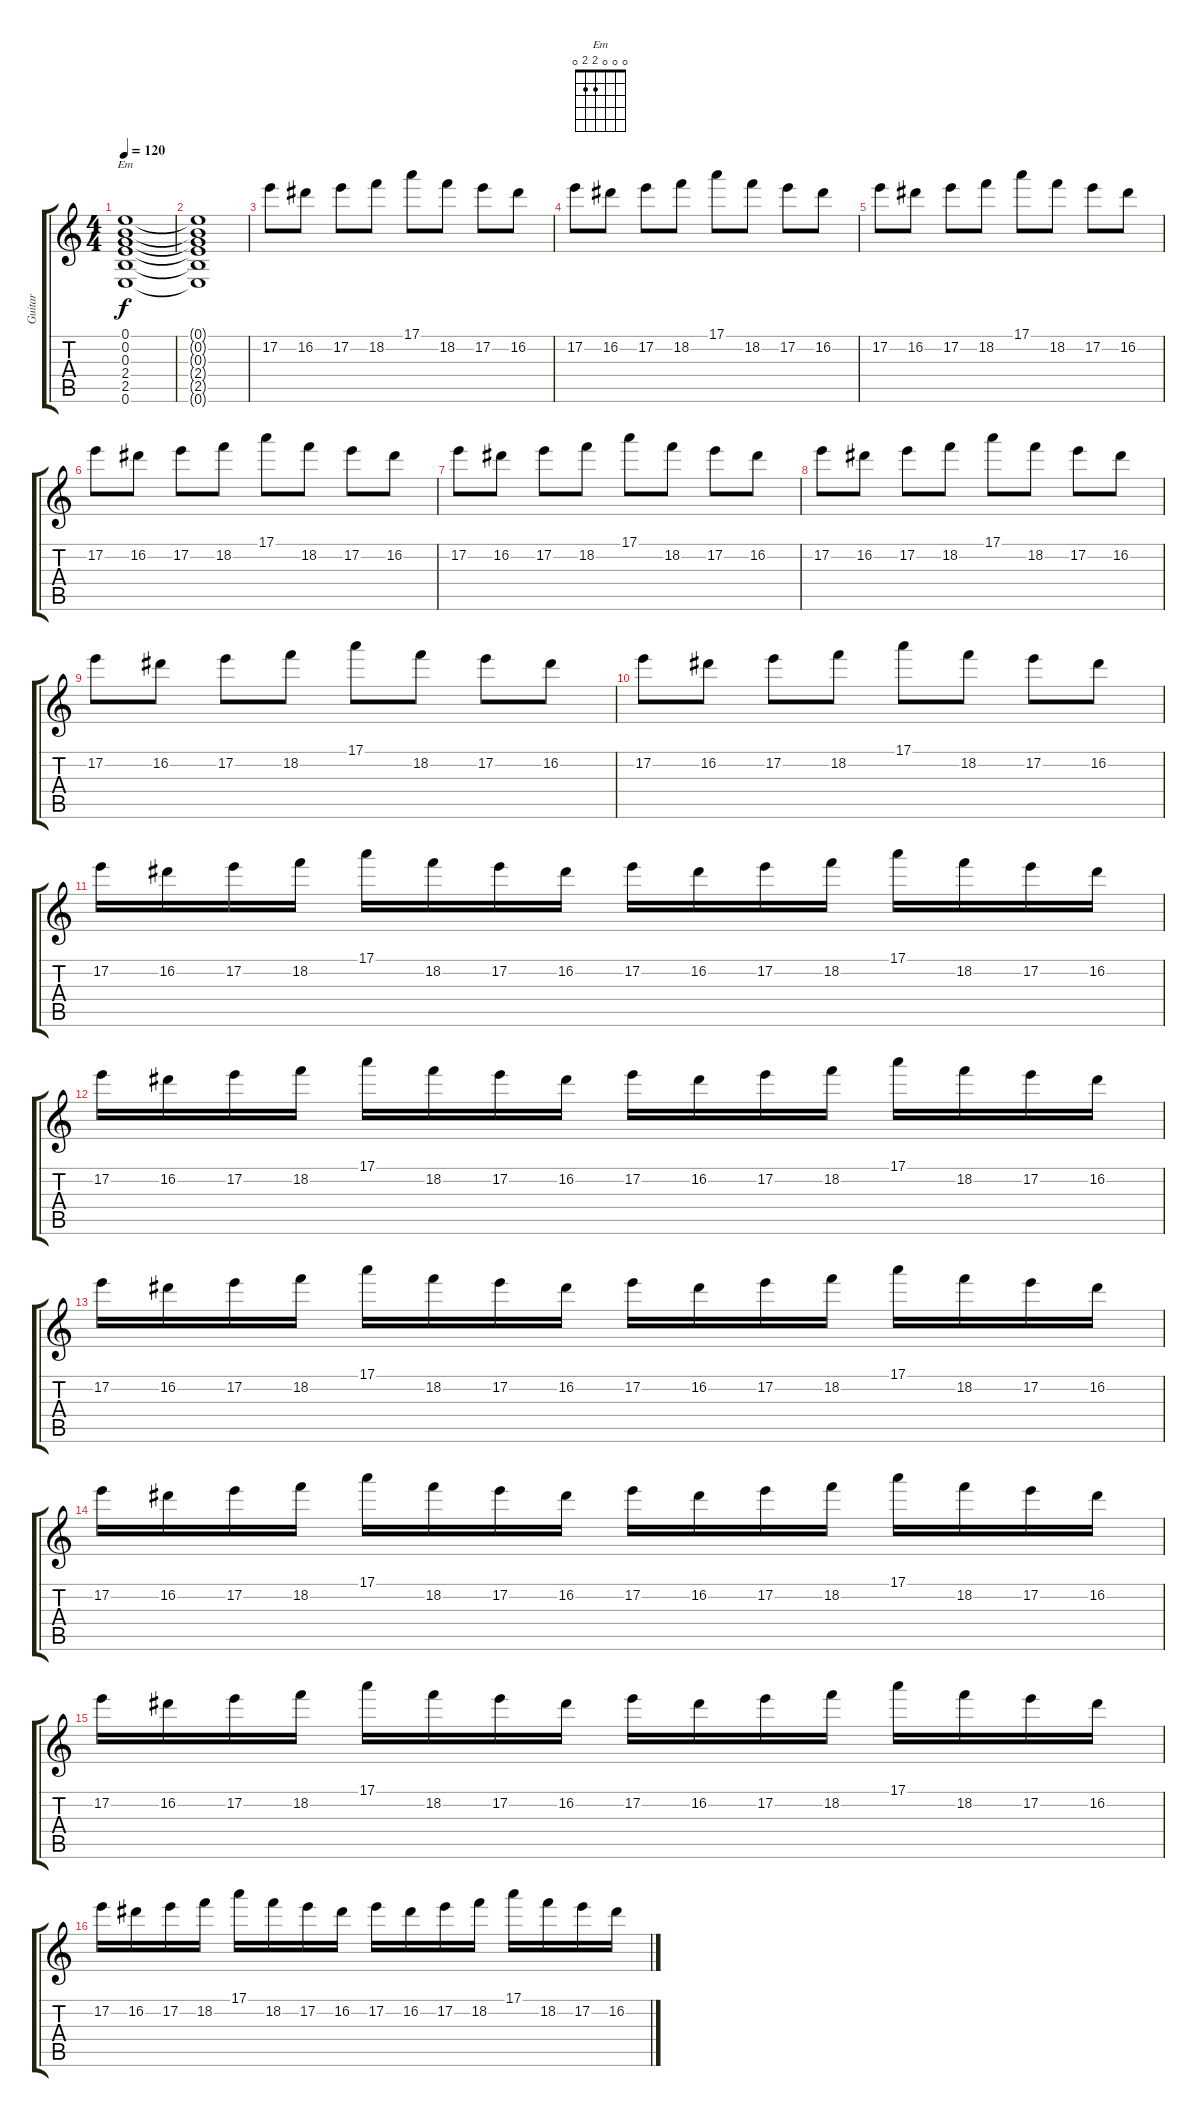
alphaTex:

\track ("Guitar" "Guitar") {instrument distortionguitar}
\staff {score tabs}
\tuning (E4 B3 G3 D3 A2 E2) {hide}
\chord ("Em" 0 0 0 2 2 0)
\ts (4 4)
\tempo 120
\clef g2
\ks c
(0.1 0.2 0.3 2.4 2.5 0.6).1{ch "Em" dy f} |
(0.1{t} 0.2{t} 0.3{t} 2.4{t} 2.5{t} 0.6{t}).1 |
17.2.8 16.2.8 17.2.8 18.2.8 17.1.8 18.2.8 17.2.8 16.2.8 |
17.2.8 16.2.8 17.2.8 18.2.8 17.1.8 18.2.8 17.2.8 16.2.8 |
17.2.8 16.2.8 17.2.8 18.2.8 17.1.8 18.2.8 17.2.8 16.2.8 |
17.2.8 16.2.8 17.2.8 18.2.8 17.1.8 18.2.8 17.2.8 16.2.8 |
17.2.8 16.2.8 17.2.8 18.2.8 17.1.8 18.2.8 17.2.8 16.2.8 |
17.2.8 16.2.8 17.2.8 18.2.8 17.1.8 18.2.8 17.2.8 16.2.8 |
17.2.8 16.2.8 17.2.8 18.2.8 17.1.8 18.2.8 17.2.8 16.2.8 |
17.2.8 16.2.8 17.2.8 18.2.8 17.1.8 18.2.8 17.2.8 16.2.8 |
17.2.16 16.2.16 17.2.16 18.2.16 17.1.16 18.2.16 17.2.16 16.2.16 17.2.16 16.2.16 17.2.16 18.2.16 17.1.16 18.2.16 17.2.16 16.2.16 |
17.2.16 16.2.16 17.2.16 18.2.16 17.1.16 18.2.16 17.2.16 16.2.16 17.2.16 16.2.16 17.2.16 18.2.16 17.1.16 18.2.16 17.2.16 16.2.16 |
17.2.16 16.2.16 17.2.16 18.2.16 17.1.16 18.2.16 17.2.16 16.2.16 17.2.16 16.2.16 17.2.16 18.2.16 17.1.16 18.2.16 17.2.16 16.2.16 |
17.2.16 16.2.16 17.2.16 18.2.16 17.1.16 18.2.16 17.2.16 16.2.16 17.2.16 16.2.16 17.2.16 18.2.16 17.1.16 18.2.16 17.2.16 16.2.16 |
17.2.16 16.2.16 17.2.16 18.2.16 17.1.16 18.2.16 17.2.16 16.2.16 17.2.16 16.2.16 17.2.16 18.2.16 17.1.16 18.2.16 17.2.16 16.2.16 |
17.2.16 16.2.16 17.2.16 18.2.16 17.1.16 18.2.16 17.2.16 16.2.16 17.2.16 16.2.16 17.2.16 18.2.16 17.1.16 18.2.16 17.2.16 16.2.16
